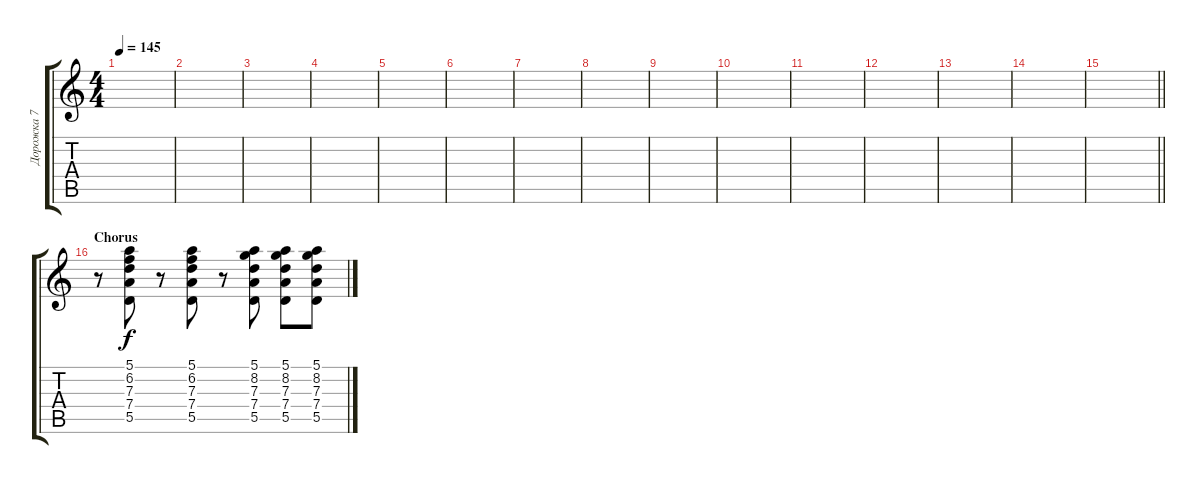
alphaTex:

\track ("Дорожка 7" "Дорожка 7") {instrument distortionguitar}
\staff {score tabs}
\tuning (E4 B3 G3 D3 A2 E2) {hide}
\ts (4 4)
\tempo 145
\clef g2
\ks c
|
|
|
|
|
|
|
|
|
|
|
|
|
|
\barLineRight lightlight
|
\section ("" "Chorus")
r.8 (5.1 6.2 7.3 7.4 5.5).8 r.8 (5.1 6.2 7.3 7.4 5.5).8 r.8 (5.1 8.2 7.3 7.4 5.5).8 (5.1 8.2 7.3 7.4 5.5).8 (5.1 8.2 7.3 7.4 5.5).8
